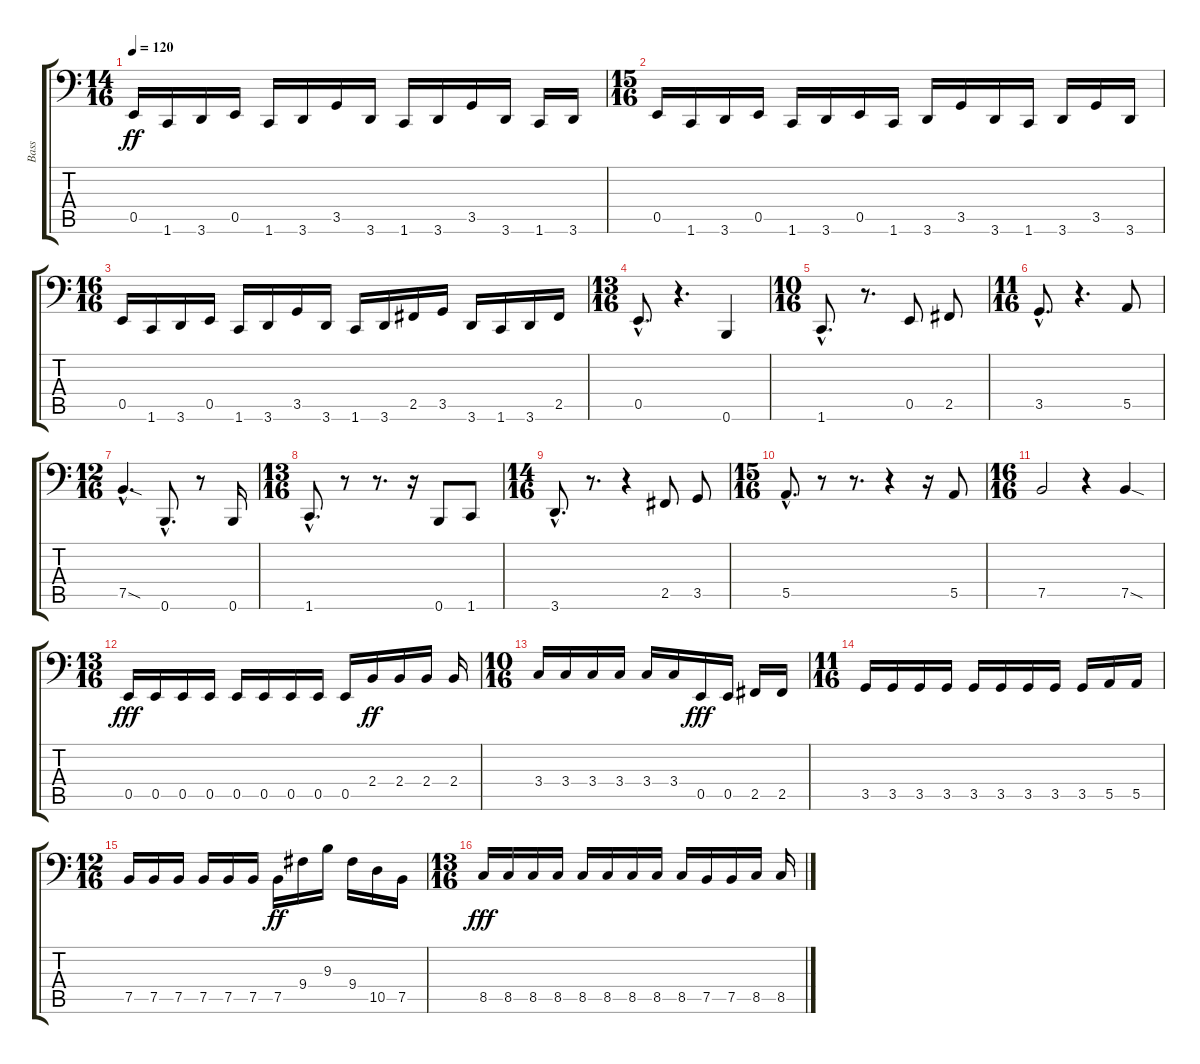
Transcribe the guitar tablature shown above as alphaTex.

\track ("Bass" "Bass") {instrument electricbassfinger}
\staff {score tabs}
\tuning (C3 G2 D2 A1 E1 B0) {hide}
\ts (14 16)
\tempo 120
\clef f4
\ks c
0.5.16{dy ff} 1.6.16 3.6.16 0.5.16 1.6.16 3.6.16 3.5.16 3.6.16 1.6.16 3.6.16 3.5.16 3.6.16 1.6.16 3.6.16 |
\ts (15 16)
0.5.16 1.6.16 3.6.16 0.5.16 1.6.16 3.6.16 0.5.16 1.6.16 3.6.16 3.5.16 3.6.16 1.6.16 3.6.16 3.5.16 3.6.16 |
\ts (16 16)
0.5.16 1.6.16 3.6.16 0.5.16 1.6.16 3.6.16 3.5.16 3.6.16 1.6.16 3.6.16 2.5.16 3.5.16 3.6.16 1.6.16 3.6.16 2.5.16 |
\ts (13 16)
0.5{hac}.8{d} r.4{d} 0.6.4 |
\ts (10 16)
1.6{hac}.8{d} r.8{d} 0.5.8 2.5.8 |
\ts (11 16)
3.5{hac}.8{d} r.4{d} 5.5.8 |
\ts (12 16)
7.5{sod hac}.4{d} 0.6{hac}.8{d} r.8 0.6.16 |
\ts (13 16)
1.6{hac}.8{d} r.8 r.8{d} r.16 0.6.8 1.6.8 |
\ts (14 16)
3.6{hac}.8{d} r.8{d} r.4 2.5.8 3.5.8 |
\ts (15 16)
5.5{hac}.8{d} r.8 r.8{d} r.4 r.16 5.5.8 |
\ts (16 16)
7.5.2 r.4 7.5{sod}.4 |
\ts (13 16)
0.5.16{dy fff} 0.5.16 0.5.16 0.5.16 0.5.16 0.5.16 0.5.16 0.5.16 0.5.16 2.4.16{dy ff} 2.4.16 2.4.16 2.4.16 |
\ts (10 16)
3.4.16 3.4.16 3.4.16 3.4.16 3.4.16 3.4.16 0.5.16{dy fff} 0.5.16 2.5.16 2.5.16 |
\ts (11 16)
3.5.16 3.5.16 3.5.16 3.5.16 3.5.16 3.5.16 3.5.16 3.5.16 3.5.16 5.5.16 5.5.16 |
\ts (12 16)
7.5.16 7.5.16 7.5.16 7.5.16 7.5.16 7.5.16 7.5.16{dy ff} 9.4.16 9.3.16 9.4.16 10.5.16 7.5.16 |
\ts (13 16)
8.5.16{dy fff} 8.5.16 8.5.16 8.5.16 8.5.16 8.5.16 8.5.16 8.5.16 8.5.16 7.5.16 7.5.16 8.5.16 8.5.16
